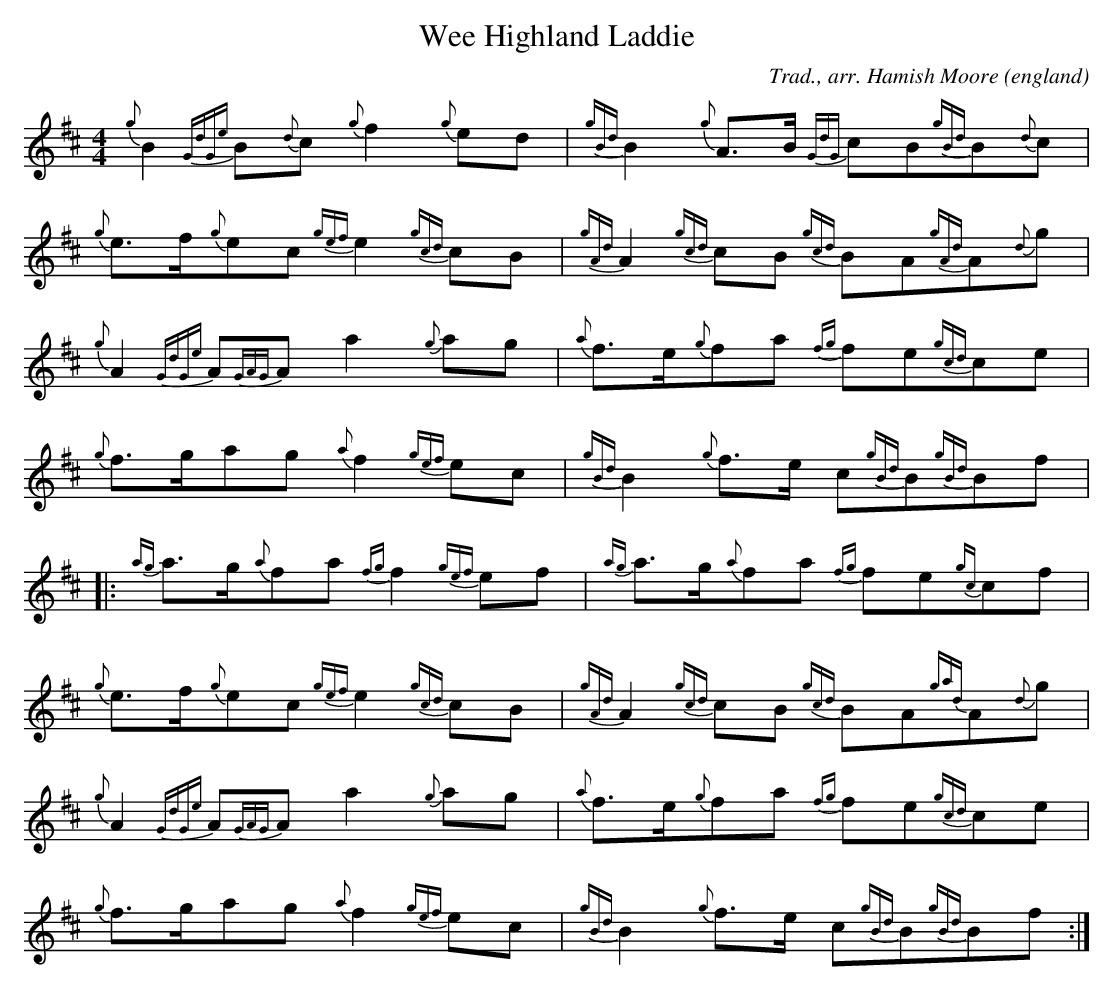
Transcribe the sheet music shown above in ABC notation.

X:1
T:Wee Highland Laddie
O:england
C:Trad., arr. Hamish Moore
M:4/4
L:1/8
K:D
{g}B2{GdGe}B{d}c {g}f2{g}ed|{gBd}B2{g}A>B {GdG}cB{gBd}B{d}c|{g}e>f{g}ec {gef}e2{gcd}cB|{gAd}A2{gcd}cB {gcd}BA{gAd}A{d}g|
{g}A2{GdGe}A{GAG}A a2{g}ag|{a}f>e{g}fa {fg}fe{gcd}ce|{g}f>gag {a}f2{gef}ec|{gBd}B2{g}f>e c{gBd}B{gBd}Bf|
|:{ag}a>g{a}fa {fg}f2{gef}ef|{ag}a>g{a}fa {fg}fe{gc}cf|{g}e>f{g}ec {gef}e2{gcd}cB|{gAd}A2{gcd}cB {gcd}BA{gad}A{d}g|
{g}A2{GdGe}A{GAG}A a2{g}ag|{a}f>e{g}fa {fg}fe{gcd}ce|{g}f>gag {a}f2{gef}ec|{gBd}B2{g}f>e c{gBd}B{gBd}Bf:|
